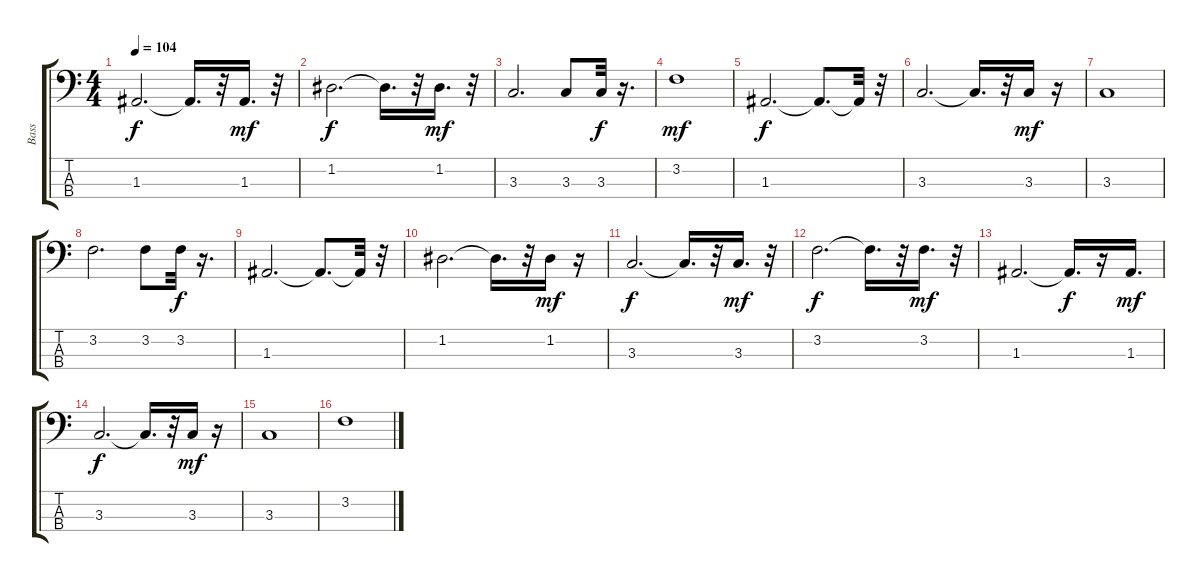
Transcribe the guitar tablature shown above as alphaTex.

\track ("Bass" "Bass") {instrument fretlessbass}
\staff {score tabs}
\tuning (G2 D2 A1 E1) {hide}
\ts (4 4)
\tempo 104
\clef f4
\ks c
1.3.2{d dy f} 1.3{t}.16{d} r.32 1.3.16{d dy mf} r.32 |
1.2.2{d dy f} 1.2{t}.16{d} r.32 1.2.16{d dy mf} r.32 |
3.3.2{d} 3.3.8 3.3.32{dy f} r.16{d} |
3.2.1{dy mf} |
1.3.2{d dy f} 1.3{t}.8{d} 1.3{t}.32 r.32 |
3.3.2{d} 3.3{t}.16{d} r.32 3.3.16{dy mf} r.16 |
3.3.1 |
3.2.2{d} 3.2.8 3.2.32{dy f} r.16{d} |
1.3.2{d} 1.3{t}.8{d} 1.3{t}.32 r.32 |
1.2.2{d} 1.2{t}.16{d} r.32 1.2.16{dy mf} r.16 |
3.3.2{d dy f} 3.3{t}.16{d} r.32 3.3.16{d dy mf} r.32 |
3.2.2{d dy f} 3.2{t}.16{d} r.32 3.2.16{d dy mf} r.32 |
1.3.2{d} 1.3{t}.16{d dy f} r.16 1.3.16{d dy mf} |
3.3.2{d dy f} 3.3{t}.16{d} r.32 3.3.16{dy mf} r.16 |
3.3.1 |
3.2.1
